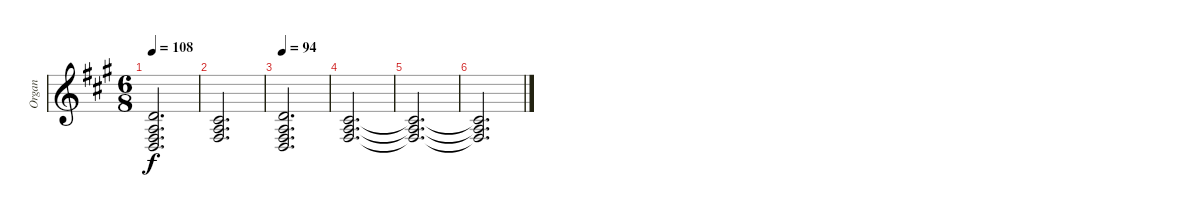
\track ("Organ" "Organ") {instrument drawbarorgan}
\staff {score}
\tuning (E4 B3 G3 D3 A2 E2) {hide}
\ts (6 8)
\tempo 108
\clef g2
\ks a
(3.2 2.3 0.4 9.5).2{d dy f} |
(2.2 2.3 4.4).2{d} |
\tempo 94
(3.2 2.3 0.4 9.5).2{d} |
(2.2 2.3 4.4).2{d volume 0} |
(2.2{t} 2.3{t} 4.4{t}).2{d} |
(2.2{t} 2.3{t} 4.4{t}).2{d}
